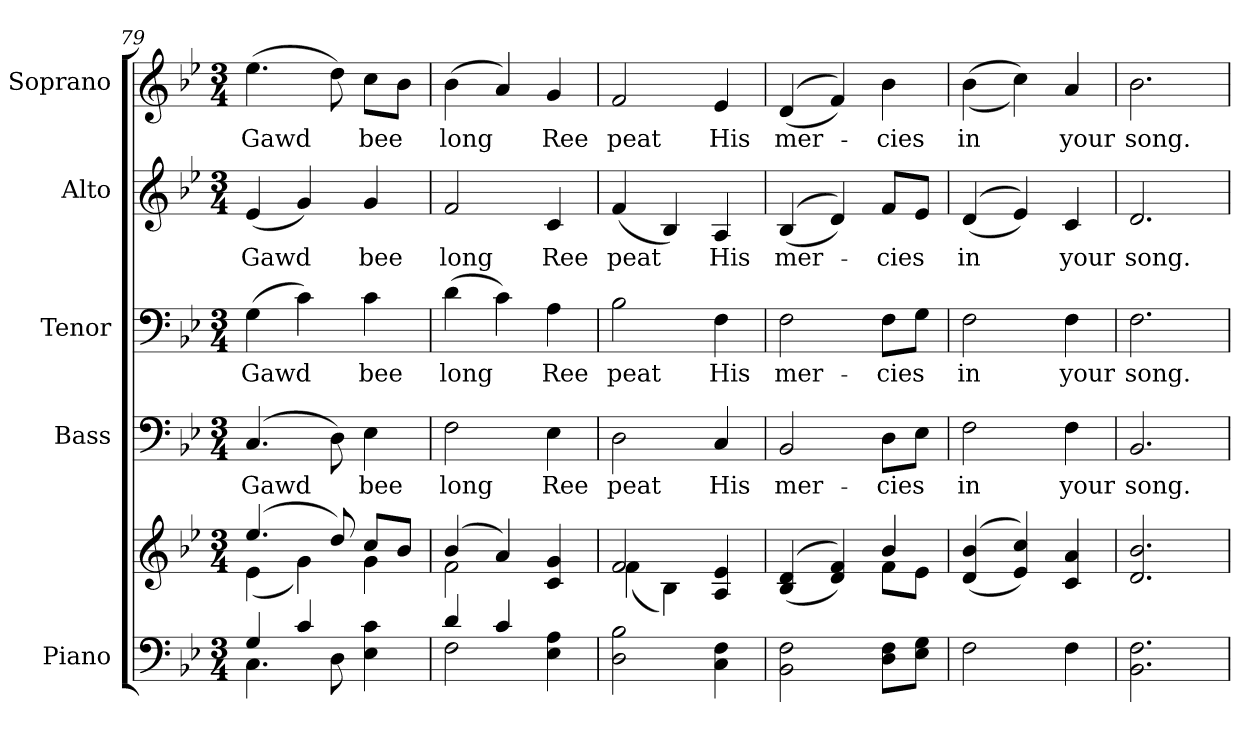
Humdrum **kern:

**kern	**kern	**kern	**text	**kern	**text	**kern	**text	**kern	**text
*part5	*part5	*part4	*part4	*part3	*part3	*part2	*part2	*part1	*part1
*staff6	*staff5	*staff4	*staff4	*staff3	*staff3	*staff2	*staff2	*staff1	*staff1
*I"Piano	*	*I"Bass	*	*I"Tenor	*	*I"Alto	*	*I"Soprano	*
*I'Pno.	*	*I'B.	*	*I'T.	*	*I'A.	*	*I'S.	*
!!LO:PB:g=z
*clefF4	*clefG2	*clefF4	*	*clefF4	*	*clefG2	*	*clefG2	*
*k[b-e-]	*k[b-e-]	*k[b-e-]	*	*k[b-e-]	*	*k[b-e-]	*	*k[b-e-]	*
*B-:	*B-:	*B-:	*	*B-:	*	*B-:	*	*B-:	*
*M3/4	*M3/4	*M3/4	*	*M3/4	*	*M3/4	*	*M3/4	*
=79	=79	=79	=79	=79	=79	=79	=79	=79	=79
*^	*^	*	*	*	*	*	*	*	*
!	!	!	!	!	!LO:LY:b:color=#000000	!	!	!	!	!	!
!	!	!	!	!	!	!	!LO:LY:b:color=#000000	!	!	!	!
!	!	!	!	!	!	!	!	!	!LO:LY:b:color=#000000	!	!
!	!	!	!	!	!	!	!	!	!	!	!LO:LY:b:color=#000000
4Gi/	4.Ci\	(4.ee-i/	(4e-i\	(4.Ci/	Gawd	(4Gi\	Gawd	(4e-i/	Gawd	(4.ee-i\	Gawd
4ci/	.	.	4gi\)	.	.	4ci\)	.	4gi/)	.	.	.
.	8Di\	8ddi/)	.	8Di\)	.	.	.	.	.	8ddi\)	.
!	!	!	!	!	!LO:LY:b:color=#000000	!	!	!	!	!	!
!	!	!	!	!	!	!	!LO:LY:b:color=#000000	!	!	!	!
!	!	!	!	!	!	!	!	!	!LO:LY:b:color=#000000	!	!
!	!	!	!	!	!	!	!	!	!	!	!LO:LY:b:color=#000000
4E-i\ 4ci	4ryy	8cci/L	4gi\	4E-i\	bee	4ci\	bee	4gi/	bee	8cci\L	bee
.	.	8b-i/J	.	.	.	.	.	.	.	8b-i\J	.
=80	=80	=80	=80	=80	=80	=80	=80	=80	=80	=80	=80
!	!	!	!	!	!LO:LY:b:color=#000000	!	!	!	!	!	!
!	!	!	!	!	!	!	!LO:LY:b:color=#000000	!	!	!	!
!	!	!	!	!	!	!	!	!	!LO:LY:b:color=#000000	!	!
!	!	!	!	!	!	!	!	!	!	!	!LO:LY:b:color=#000000
4di/	2Fi\	(4b-i/	2fi\	2Fi\	long	(4di\	long	2fi/	long	(4b-i\	long
4ci/	.	4ai/)	.	.	.	4ci\)	.	.	.	4ai/)	.
!	!	!	!	!	!LO:LY:b:color=#000000	!	!	!	!	!	!
!	!	!	!	!	!	!	!LO:LY:b:color=#000000	!	!	!	!
!	!	!	!	!	!	!	!	!	!LO:LY:b:color=#000000	!	!
!	!	!	!	!	!	!	!	!	!	!	!LO:LY:b:color=#000000
4E-i\ 4Ai	4ryy	4ci/ 4gi	4ryy	4E-i\	Ree	4Ai\	Ree	4ci/	Ree	4gi/	Ree
*v	*v	*	*	*	*	*	*	*	*	*	*
=81	=81	=81	=81	=81	=81	=81	=81	=81	=81	=81
*^	*	*	*	*	*	*	*	*	*	*
!	!	!	!	!	!LO:LY:b:color=#000000	!	!	!	!	!	!
*v	*v	*	*	*	*	*	*	*	*	*	*
*^	*	*	*	*	*	*	*	*	*	*
!	!	!	!	!	!	!	!LO:LY:b:color=#000000	!	!	!	!
*v	*v	*	*	*	*	*	*	*	*	*	*
*^	*	*	*	*	*	*	*	*	*	*
!	!	!	!	!	!	!	!	!	!LO:LY:b:color=#000000	!	!
*v	*v	*	*	*	*	*	*	*	*	*	*
*^	*	*	*	*	*	*	*	*	*	*
!	!	!	!	!	!	!	!	!	!	!	!LO:LY:b:color=#000000
*v	*v	*	*	*	*	*	*	*	*	*	*
2Di\ 2B-i	2fi/	(4fi\	2Di\	peat	2B-i\	peat	(4fi/	peat	2fi/	peat
.	.	4B-i\)	.	.	.	.	4B-i/)	.	.	.
!	!	!	!	!LO:LY:b:color=#000000	!	!	!	!	!	!
!	!	!	!	!	!	!LO:LY:b:color=#000000	!	!	!	!
!	!	!	!	!	!	!	!	!LO:LY:b:color=#000000	!	!
!	!	!	!	!	!	!	!	!	!	!LO:LY:b:color=#000000
4Ci\ 4Fi	4Ai/ 4e-i	4ryy	4Ci/	His	4Fi\	His	4Ai/	His	4e-i/	His
!!LO:PB:g=z
=82	=82	=82	=82	=82	=82	=82	=82	=82	=82	=82
!	!	!	!	!LO:LY:b:color=#000000	!	!	!	!	!	!
!	!	!	!	!	!	!LO:LY:b:color=#000000	!	!	!	!
!	!	!	!	!	!	!	!	!LO:LY:b:color=#000000	!	!
!	!	!	!	!	!	!	!	!	!	!LO:LY:b:color=#000000
2BB-i\ 2Fi	((4B-i/ 4di	2ryy	2BB-i/	mer-	2Fi\	mer-	((4B-i/	mer-	((4di/	mer-
.	4di/ 4fi))	.	.	.	.	.	4di/))	.	4fi/))	.
!	!	!	!	!LO:LY:b:color=#000000	!	!	!	!	!	!
!	!	!	!	!	!	!LO:LY:b:color=#000000	!	!	!	!
!	!	!	!	!	!	!	!	!LO:LY:b:color=#000000	!	!
!	!	!	!	!	!	!	!	!	!	!LO:LY:b:color=#000000
8Di\ 8FiL	4b-i/	8fi\L	8Di\L	-cies	8Fi\L	-cies	8fi/L	-cies	4b-i\	-cies
8E-i\ 8GiJ	.	8e-i\J	8E-i\J	.	8Gi\J	.	8e-i/J	.	.	.
*	*v	*v	*	*	*	*	*	*	*	*
=83	=83	=83	=83	=83	=83	=83	=83	=83	=83
*	*^	*	*	*	*	*	*	*	*
!	!	!	!	!LO:LY:b:color=#000000	!	!	!	!	!	!
*	*v	*v	*	*	*	*	*	*	*	*
*	*^	*	*	*	*	*	*	*	*
!	!	!	!	!	!	!LO:LY:b:color=#000000	!	!	!	!
*	*v	*v	*	*	*	*	*	*	*	*
*	*^	*	*	*	*	*	*	*	*
!	!	!	!	!	!	!	!	!LO:LY:b:color=#000000	!	!
*	*v	*v	*	*	*	*	*	*	*	*
*	*^	*	*	*	*	*	*	*	*
!	!	!	!	!	!	!	!	!	!	!LO:LY:b:color=#000000
*	*v	*v	*	*	*	*	*	*	*	*
2Fi\	((4di/ 4b-i	2Fi\	in	2Fi\	in	((4di/	in	((4b-i\	in
.	4e-i/ 4cci))	.	.	.	.	4e-i/))	.	4cci\))	.
!	!	!	!LO:LY:b:color=#000000	!	!	!	!	!	!
!	!	!	!	!	!LO:LY:b:color=#000000	!	!	!	!
!	!	!	!	!	!	!	!LO:LY:b:color=#000000	!	!
!	!	!	!	!	!	!	!	!	!LO:LY:b:color=#000000
4Fi\	4ci/ 4ai	4Fi\	your	4Fi\	your	4ci/	your	4ai/	your
=84	=84	=84	=84	=84	=84	=84	=84	=84	=84
!	!	!	!LO:LY:b:color=#000000	!	!	!	!	!	!
!	!	!	!	!	!LO:LY:b:color=#000000	!	!	!	!
!	!	!	!	!	!	!	!LO:LY:b:color=#000000	!	!
!	!	!	!	!	!	!	!	!	!LO:LY:b:color=#000000
2.BB-i\ 2.Fi	2.di/ 2.b-i	2.BB-i/	song.	2.Fi\	song.	2.di/	song.	2.b-i\	song.
=	=	=	=	=	=	=	=	=	=
*-	*-	*-	*-	*-	*-	*-	*-	*-	*-
